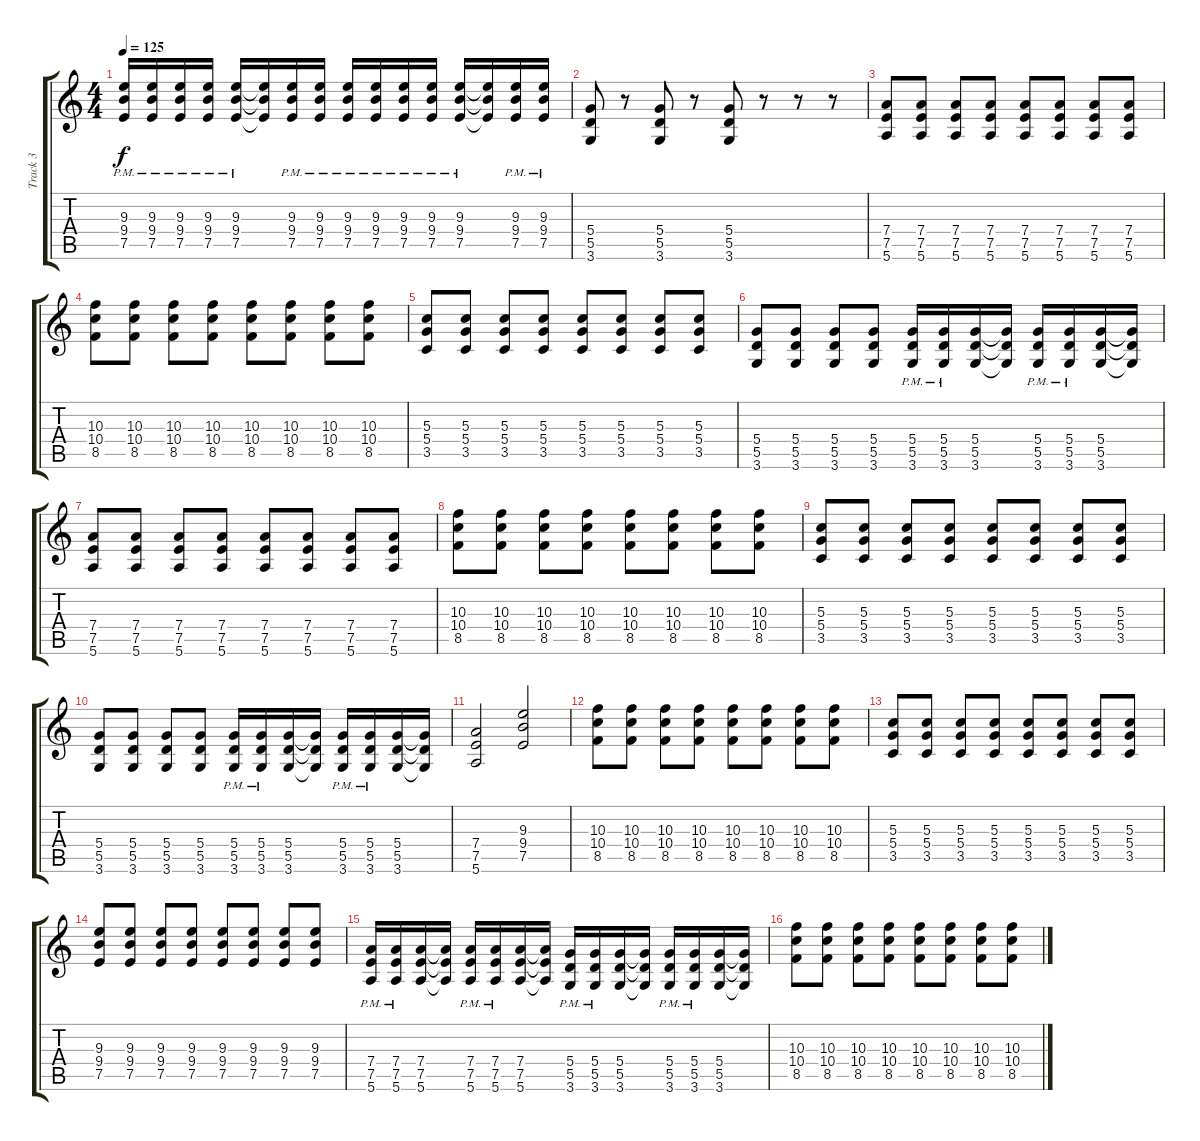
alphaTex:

\track ("Track 3" "Track 3") {instrument distortionguitar}
\staff {score tabs}
\tuning (E4 B3 G3 D3 A2 E2) {hide}
\ts (4 4)
\tempo 125
\clef g2
\ks c
(9.3{pm} 9.4{pm} 7.5{pm}).16{dy f} (9.3{pm} 9.4{pm} 7.5{pm}).16 (9.3{pm} 9.4{pm} 7.5{pm}).16 (9.3{pm} 9.4{pm} 7.5{pm}).16 (9.3{pm} 9.4{pm} 7.5{pm}).16 (9.3{t} 9.4{t} 7.5{t}).16 (9.3{pm} 9.4{pm} 7.5{pm}).16 (9.3{pm} 9.4{pm} 7.5{pm}).16 (9.3{pm} 9.4{pm} 7.5{pm}).16 (9.3{pm} 9.4{pm} 7.5{pm}).16 (9.3{pm} 9.4{pm} 7.5{pm}).16 (9.3{pm} 9.4{pm} 7.5{pm}).16 (9.3{pm} 9.4{pm} 7.5{pm}).16 (9.3{t} 9.4{t} 7.5{t}).16 (9.3{pm} 9.4{pm} 7.5{pm}).16 (9.3{pm} 9.4{pm} 7.5{pm}).16 |
(5.4 5.5 3.6).8 r.8 (5.4 5.5 3.6).8 r.8 (5.4 5.5 3.6).8 r.8 r.8 r.8 |
(7.4 7.5 5.6).8 (7.4 7.5 5.6).8 (7.4 7.5 5.6).8 (7.4 7.5 5.6).8 (7.4 7.5 5.6).8 (7.4 7.5 5.6).8 (7.4 7.5 5.6).8 (7.4 7.5 5.6).8 |
(10.3 10.4 8.5).8 (10.3 10.4 8.5).8 (10.3 10.4 8.5).8 (10.3 10.4 8.5).8 (10.3 10.4 8.5).8 (10.3 10.4 8.5).8 (10.3 10.4 8.5).8 (10.3 10.4 8.5).8 |
(5.3 5.4 3.5).8 (5.3 5.4 3.5).8 (5.3 5.4 3.5).8 (5.3 5.4 3.5).8 (5.3 5.4 3.5).8 (5.3 5.4 3.5).8 (5.3 5.4 3.5).8 (5.3 5.4 3.5).8 |
(5.4 5.5 3.6).8 (5.4 5.5 3.6).8 (5.4 5.5 3.6).8 (5.4 5.5 3.6).8 (5.4{pm} 5.5{pm} 3.6{pm}).16 (5.4{pm} 5.5{pm} 3.6{pm}).16 (5.4 5.5 3.6).16 (5.4{t} 5.5{t} 3.6{t}).16 (5.4{pm} 5.5{pm} 3.6{pm}).16 (5.4{pm} 5.5{pm} 3.6{pm}).16 (5.4 5.5 3.6).16 (5.4{t} 5.5{t} 3.6{t}).16 |
(7.4 7.5 5.6).8 (7.4 7.5 5.6).8 (7.4 7.5 5.6).8 (7.4 7.5 5.6).8 (7.4 7.5 5.6).8 (7.4 7.5 5.6).8 (7.4 7.5 5.6).8 (7.4 7.5 5.6).8 |
(10.3 10.4 8.5).8 (10.3 10.4 8.5).8 (10.3 10.4 8.5).8 (10.3 10.4 8.5).8 (10.3 10.4 8.5).8 (10.3 10.4 8.5).8 (10.3 10.4 8.5).8 (10.3 10.4 8.5).8 |
(5.3 5.4 3.5).8 (5.3 5.4 3.5).8 (5.3 5.4 3.5).8 (5.3 5.4 3.5).8 (5.3 5.4 3.5).8 (5.3 5.4 3.5).8 (5.3 5.4 3.5).8 (5.3 5.4 3.5).8 |
(5.4 5.5 3.6).8 (5.4 5.5 3.6).8 (5.4 5.5 3.6).8 (5.4 5.5 3.6).8 (5.4{pm} 5.5{pm} 3.6{pm}).16 (5.4{pm} 5.5{pm} 3.6{pm}).16 (5.4 5.5 3.6).16 (5.4{t} 5.5{t} 3.6{t}).16 (5.4{pm} 5.5{pm} 3.6{pm}).16 (5.4{pm} 5.5{pm} 3.6{pm}).16 (5.4 5.5 3.6).16 (5.4{t} 5.5{t} 3.6{t}).16 |
(7.4 7.5 5.6).2 (9.3 9.4 7.5).2 |
(10.3 10.4 8.5).8 (10.3 10.4 8.5).8 (10.3 10.4 8.5).8 (10.3 10.4 8.5).8 (10.3 10.4 8.5).8 (10.3 10.4 8.5).8 (10.3 10.4 8.5).8 (10.3 10.4 8.5).8 |
(5.3 5.4 3.5).8 (5.3 5.4 3.5).8 (5.3 5.4 3.5).8 (5.3 5.4 3.5).8 (5.3 5.4 3.5).8 (5.3 5.4 3.5).8 (5.3 5.4 3.5).8 (5.3 5.4 3.5).8 |
(9.3 9.4 7.5).8 (9.3 9.4 7.5).8 (9.3 9.4 7.5).8 (9.3 9.4 7.5).8 (9.3 9.4 7.5).8 (9.3 9.4 7.5).8 (9.3 9.4 7.5).8 (9.3 9.4 7.5).8 |
(7.4{pm} 7.5{pm} 5.6{pm}).16 (7.4{pm} 7.5{pm} 5.6{pm}).16 (7.4 7.5 5.6).16 (7.4{t} 7.5{t} 5.6{t}).16 (7.4{pm} 7.5{pm} 5.6{pm}).16 (7.4{pm} 7.5{pm} 5.6{pm}).16 (7.4 7.5 5.6).16 (7.4{t} 7.5{t} 5.6{t}).16 (5.4{pm} 5.5{pm} 3.6{pm}).16 (5.4{pm} 5.5{pm} 3.6{pm}).16 (5.4 5.5 3.6).16 (5.4{t} 5.5{t} 3.6{t}).16 (5.4{pm} 5.5{pm} 3.6{pm}).16 (5.4{pm} 5.5{pm} 3.6{pm}).16 (5.4 5.5 3.6).16 (5.4{t} 5.5{t} 3.6{t}).16 |
(10.3 10.4 8.5).8 (10.3 10.4 8.5).8 (10.3 10.4 8.5).8 (10.3 10.4 8.5).8 (10.3 10.4 8.5).8 (10.3 10.4 8.5).8 (10.3 10.4 8.5).8 (10.3 10.4 8.5).8
